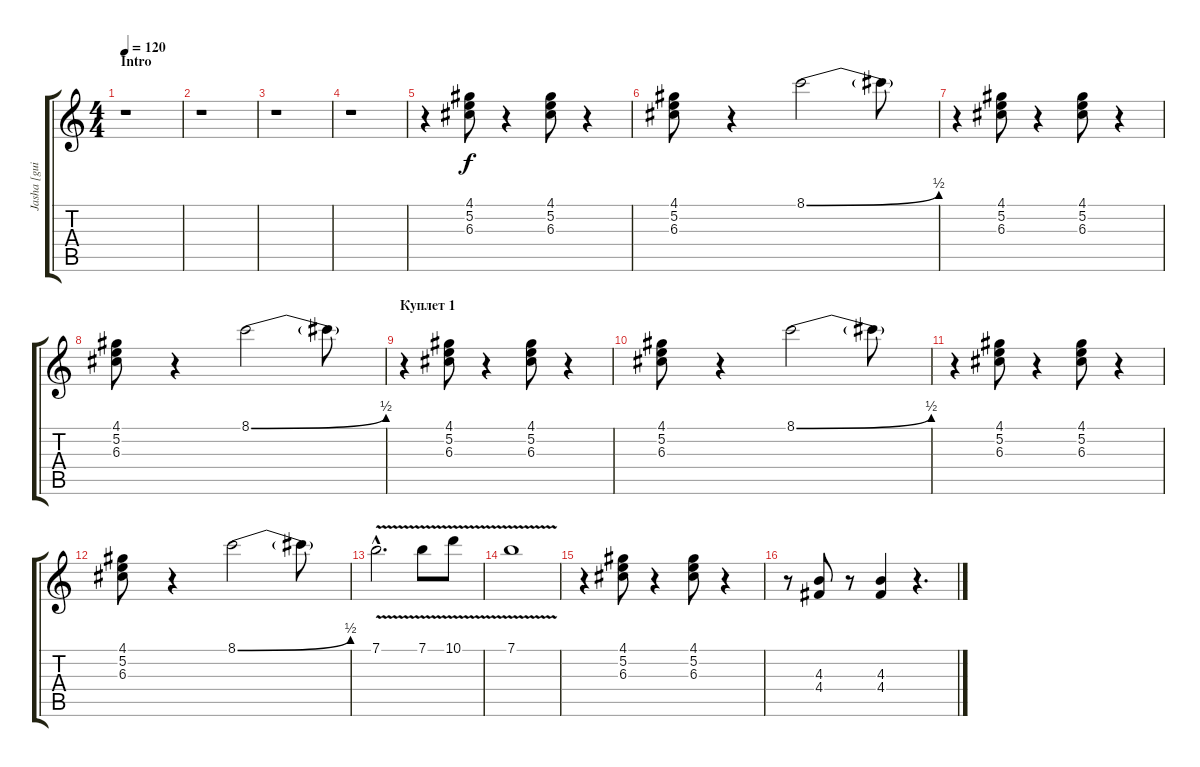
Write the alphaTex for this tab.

\track ("Jasha [guitar]" "Jasha [gui") {instrument distortionguitar}
\staff {score tabs}
\tuning (E4 B3 G3 D3 A2 E2) {hide}
\ts (4 4)
\section ("" "Intro")
\tempo 120
\clef g2
\ks c
r.1{dy f instrument distortionguitar} |
r.1 |
r.1 |
r.1 |
r.4 (4.1 5.2 6.3).8 r.4 (4.1 5.2 6.3).8 r.4 |
(4.1 5.2 6.3).8 r.4 8.1{be (bend 0 0 60 2)}.2 8.1{t}.8 |
r.4 (4.1 5.2 6.3).8 r.4 (4.1 5.2 6.3).8 r.4 |
(4.1 5.2 6.3).8 r.4 8.1{be (bend 0 0 60 2)}.2 8.1{t}.8 |
\section ("" "Куплет 1")
r.4 (4.1 5.2 6.3).8 r.4 (4.1 5.2 6.3).8 r.4 |
(4.1 5.2 6.3).8 r.4 8.1{be (bend 0 0 60 2)}.2 8.1{t}.8 |
r.4 (4.1 5.2 6.3).8 r.4 (4.1 5.2 6.3).8 r.4 |
(4.1 5.2 6.3).8 r.4 8.1{be (bend 0 0 60 2)}.2 8.1{t}.8 |
7.1{v hac}.2{d} 7.1{v}.8 10.1{v}.8 |
7.1{v}.1 |
r.4 (4.1 5.2 6.3).8 r.4 (4.1 5.2 6.3).8 r.4 |
r.8 (4.3 4.4).8 r.8 (4.3 4.4).4 r.4{d}
